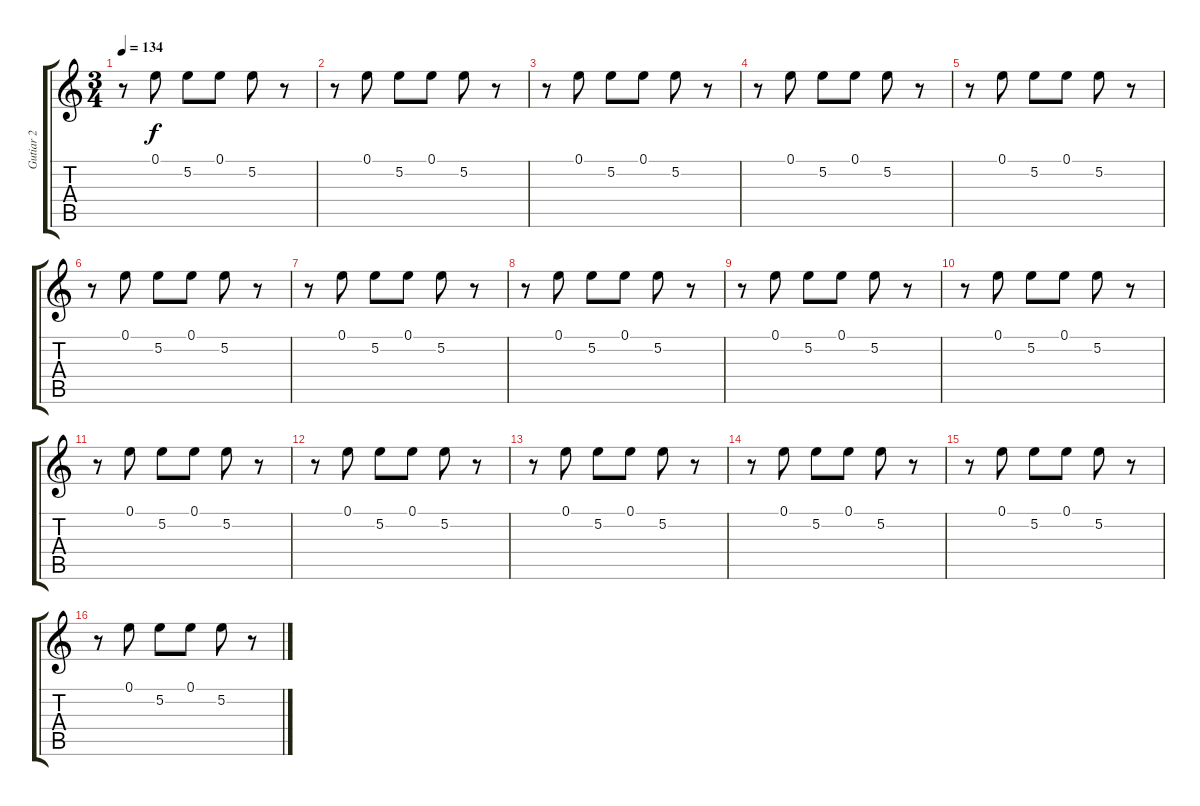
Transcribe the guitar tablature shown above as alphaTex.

\track ("Gutiar 2" "Gutiar 2") {instrument electricguitarclean}
\staff {score tabs}
\tuning (E4 B3 G3 D3 A2 E2) {hide}
\ts (3 4)
\tempo 134
\clef g2
\ks c
r.8{dy f} 0.1.8 5.2.8 0.1.8 5.2.8 r.8 |
r.8 0.1.8 5.2.8 0.1.8 5.2.8 r.8 |
r.8 0.1.8 5.2.8 0.1.8 5.2.8 r.8 |
r.8 0.1.8 5.2.8 0.1.8 5.2.8 r.8 |
r.8 0.1.8 5.2.8 0.1.8 5.2.8 r.8 |
r.8 0.1.8 5.2.8 0.1.8 5.2.8 r.8 |
r.8 0.1.8 5.2.8 0.1.8 5.2.8 r.8 |
r.8 0.1.8 5.2.8 0.1.8 5.2.8 r.8 |
r.8 0.1.8 5.2.8 0.1.8 5.2.8 r.8 |
r.8 0.1.8 5.2.8 0.1.8 5.2.8 r.8 |
r.8 0.1.8 5.2.8 0.1.8 5.2.8 r.8 |
r.8 0.1.8 5.2.8 0.1.8 5.2.8 r.8 |
r.8 0.1.8 5.2.8 0.1.8 5.2.8 r.8 |
r.8 0.1.8 5.2.8 0.1.8 5.2.8 r.8 |
r.8 0.1.8 5.2.8 0.1.8 5.2.8 r.8 |
r.8 0.1.8 5.2.8 0.1.8 5.2.8 r.8
